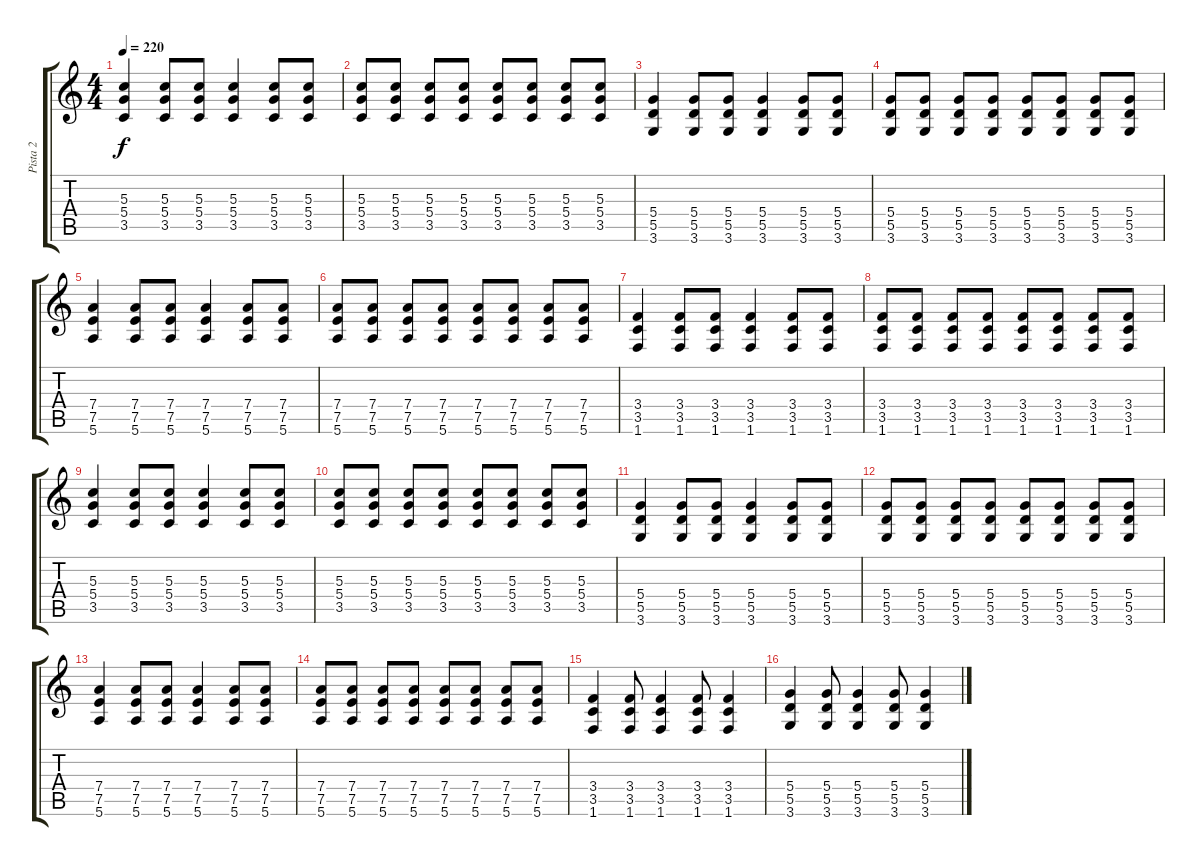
\track ("Pista 2" "Pista 2") {instrument distortionguitar}
\staff {score tabs}
\tuning (E4 B3 G3 D3 A2 E2) {hide}
\ts (4 4)
\tempo 220
\clef g2
\ks c
(5.3 5.4 3.5).4{dy f} (5.3 5.4 3.5).8 (5.3 5.4 3.5).8 (5.3 5.4 3.5).4 (5.3 5.4 3.5).8 (5.3 5.4 3.5).8 |
(5.3 5.4 3.5).8 (5.3 5.4 3.5).8 (5.3 5.4 3.5).8 (5.3 5.4 3.5).8 (5.3 5.4 3.5).8 (5.3 5.4 3.5).8 (5.3 5.4 3.5).8 (5.3 5.4 3.5).8 |
(5.4 5.5 3.6).4 (5.4 5.5 3.6).8 (5.4 5.5 3.6).8 (5.4 5.5 3.6).4 (5.4 5.5 3.6).8 (5.4 5.5 3.6).8 |
(5.4 5.5 3.6).8 (5.4 5.5 3.6).8 (5.4 5.5 3.6).8 (5.4 5.5 3.6).8 (5.4 5.5 3.6).8 (5.4 5.5 3.6).8 (5.4 5.5 3.6).8 (5.4 5.5 3.6).8 |
(7.4 7.5 5.6).4 (7.4 7.5 5.6).8 (7.4 7.5 5.6).8 (7.4 7.5 5.6).4 (7.4 7.5 5.6).8 (7.4 7.5 5.6).8 |
(7.4 7.5 5.6).8 (7.4 7.5 5.6).8 (7.4 7.5 5.6).8 (7.4 7.5 5.6).8 (7.4 7.5 5.6).8 (7.4 7.5 5.6).8 (7.4 7.5 5.6).8 (7.4 7.5 5.6).8 |
(3.4 3.5 1.6).4 (3.4 3.5 1.6).8 (3.4 3.5 1.6).8 (3.4 3.5 1.6).4 (3.4 3.5 1.6).8 (3.4 3.5 1.6).8 |
(3.4 3.5 1.6).8 (3.4 3.5 1.6).8 (3.4 3.5 1.6).8 (3.4 3.5 1.6).8 (3.4 3.5 1.6).8 (3.4 3.5 1.6).8 (3.4 3.5 1.6).8 (3.4 3.5 1.6).8 |
(5.3 5.4 3.5).4 (5.3 5.4 3.5).8 (5.3 5.4 3.5).8 (5.3 5.4 3.5).4 (5.3 5.4 3.5).8 (5.3 5.4 3.5).8 |
(5.3 5.4 3.5).8 (5.3 5.4 3.5).8 (5.3 5.4 3.5).8 (5.3 5.4 3.5).8 (5.3 5.4 3.5).8 (5.3 5.4 3.5).8 (5.3 5.4 3.5).8 (5.3 5.4 3.5).8 |
(5.4 5.5 3.6).4 (5.4 5.5 3.6).8 (5.4 5.5 3.6).8 (5.4 5.5 3.6).4 (5.4 5.5 3.6).8 (5.4 5.5 3.6).8 |
(5.4 5.5 3.6).8 (5.4 5.5 3.6).8 (5.4 5.5 3.6).8 (5.4 5.5 3.6).8 (5.4 5.5 3.6).8 (5.4 5.5 3.6).8 (5.4 5.5 3.6).8 (5.4 5.5 3.6).8 |
(7.4 7.5 5.6).4 (7.4 7.5 5.6).8 (7.4 7.5 5.6).8 (7.4 7.5 5.6).4 (7.4 7.5 5.6).8 (7.4 7.5 5.6).8 |
(7.4 7.5 5.6).8 (7.4 7.5 5.6).8 (7.4 7.5 5.6).8 (7.4 7.5 5.6).8 (7.4 7.5 5.6).8 (7.4 7.5 5.6).8 (7.4 7.5 5.6).8 (7.4 7.5 5.6).8 |
(3.4 3.5 1.6).4 (3.4 3.5 1.6).8 (3.4 3.5 1.6).4 (3.4 3.5 1.6).8 (3.4 3.5 1.6).4 |
(5.4 5.5 3.6).4 (5.4 5.5 3.6).8 (5.4 5.5 3.6).4 (5.4 5.5 3.6).8 (5.4 5.5 3.6).4
